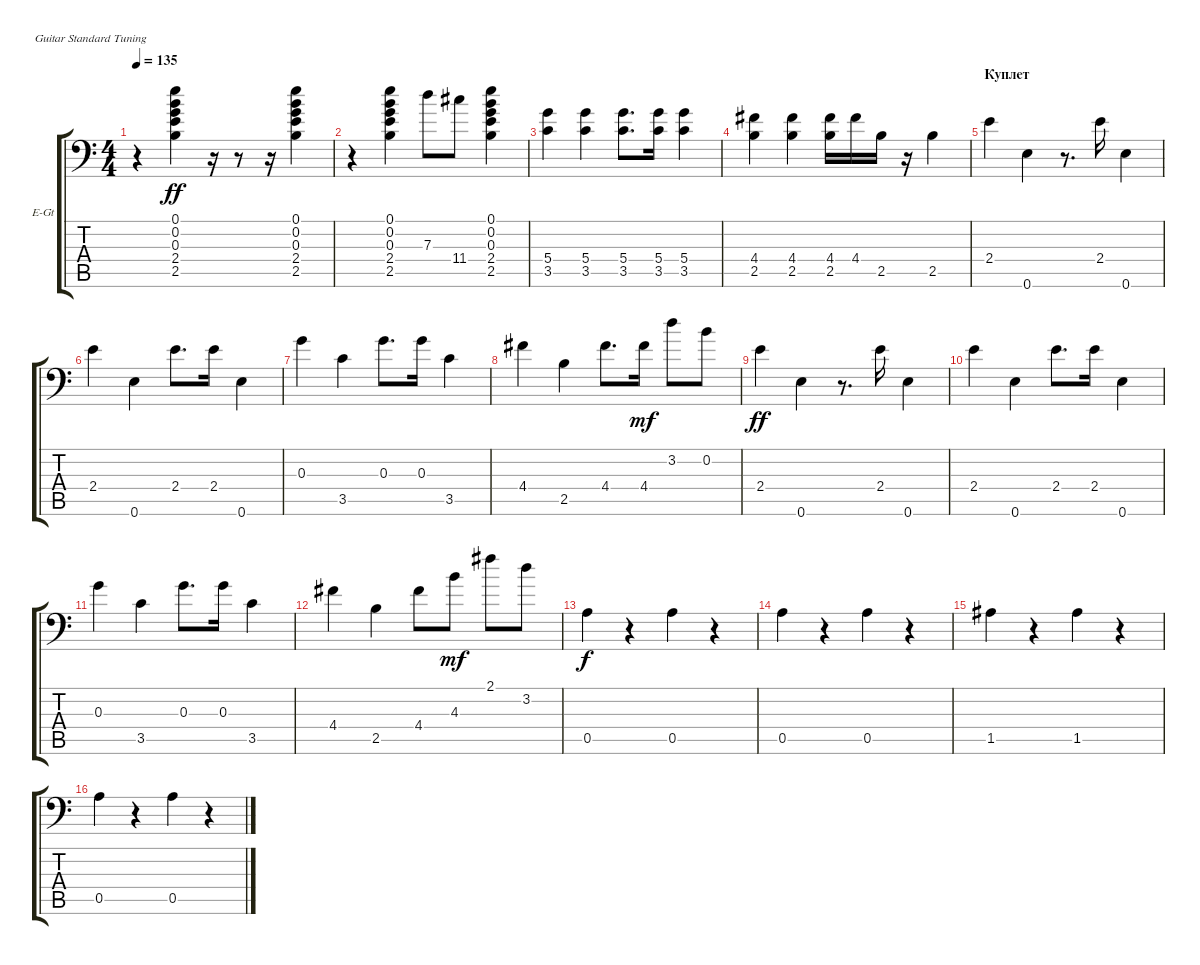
\defaultSystemsLayout 4
\bracketExtendMode groupsimilarinstruments
\firstSystemTrackNameOrientation horizontal
\otherSystemsTrackNameOrientation horizontal
\track ("Electric Guitar" "E-Gt") {instrument overdrivenguitar}
\staff {score tabs}
\tuning (E4 B3 G3 D3 A2 E2)
\ts (4 4)
\tempo 135
\clef f4
\scale
0.481781
\ks c
r.4{dy ff instrument overdrivenguitar} (2.5 2.4 0.3 0.2 0.1).4 r.16 r.8 r.16 (2.5 2.4 0.3 0.2 0.1).4 |
\scale
0.259109 r.4 (2.5 2.4 0.3 0.2 0.1).4 7.3.8 11.4.8 (2.5 2.4 0.3 0.2 0.1).4 |
\scale
0.259109 (3.5 5.4).4 (3.5 5.4).4 (3.5 5.4).8{d} (3.5 5.4).16 (3.5 5.4).4 |
\scale
0.333333 (2.5 4.4).4 (2.5 4.4).4 (2.5 4.4).16 4.4.16 2.5.16 r.16 2.5.4 |
\section ("" "Куплет")
\scale
0.333333 2.4.4 0.6.4 r.8{d} 2.4.16 0.6.4 |
\scale
0.333333 2.4.4 0.6.4 2.4.8{d} 2.4.16 0.6.4 |
\scale
0.333333 0.3.4 3.5.4 0.3.8{d} 0.3.16 3.5.4 |
\scale
0.333333 4.4.4 2.5.4 4.4.8{d} 4.4.16{dy mf} 3.2.8 0.2.8 |
\scale
0.333333 2.4.4{dy ff} 0.6.4 r.8{d} 2.4.16 0.6.4 |
\scale
0.333333 2.4.4 0.6.4 2.4.8{d} 2.4.16 0.6.4 |
\scale
0.333333 0.3.4 3.5.4 0.3.8{d} 0.3.16 3.5.4 |
\scale
0.333333 4.4.4 2.5.4 4.4.8 4.3.8{dy mf} 2.1.8 3.2.8 |
\scale
0.333333 0.5.4{dy f} r.4 0.5.4 r.4 |
\scale
0.333333 0.5.4 r.4 0.5.4 r.4 |
\scale
0.333333 1.5.4 r.4 1.5.4 r.4 |
\scale
0.333333 0.5.4 r.4 0.5.4 r.4
